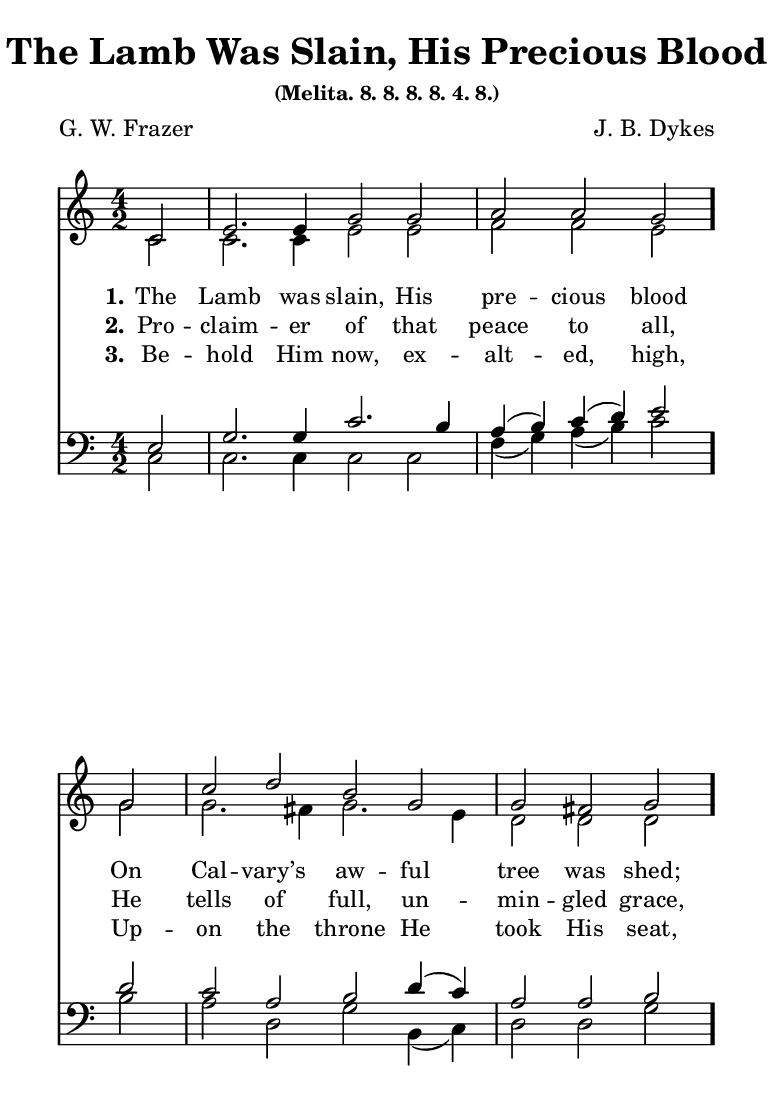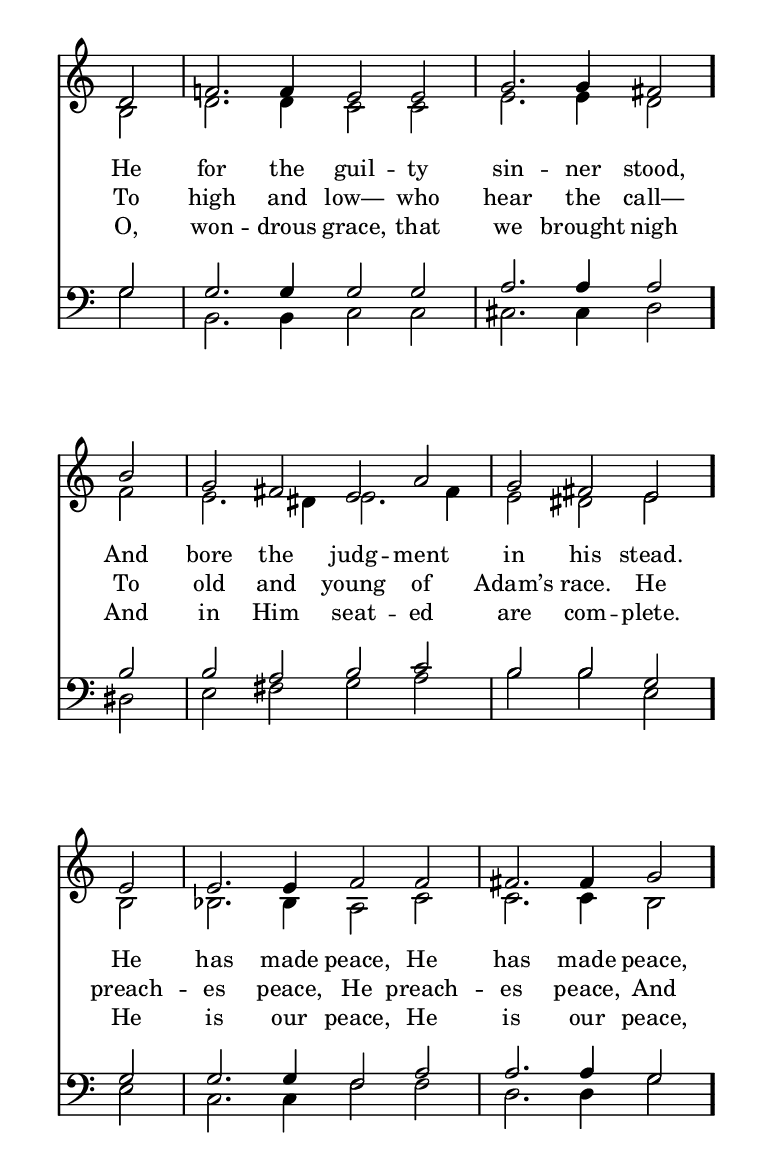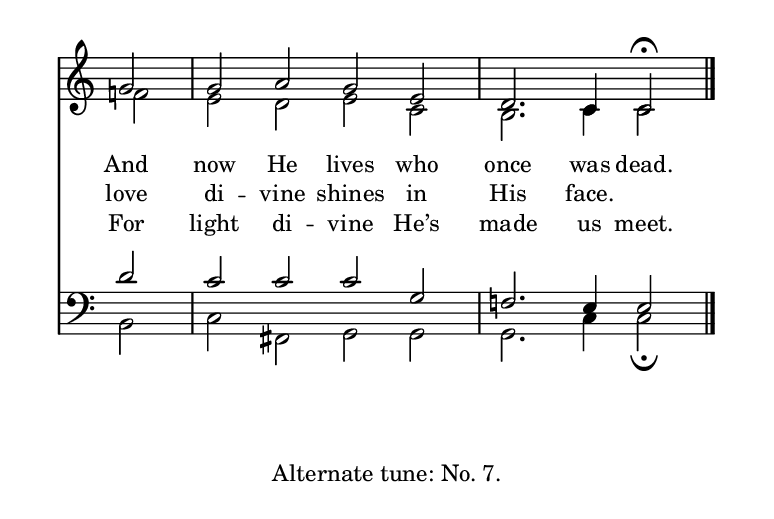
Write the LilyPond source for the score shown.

\include "common/global.ily"
\paper {
  \include "common/paper.ily"
  %ragged-bottom = ##t
  %ragged-last-bottom = ##t
  %systems-per-page = ##f
  %page-count = ##f
}

\header{
  title = "The Lamb Was Slain, His Precious Blood"
  subsubtitle = "(Melita. 8. 8. 8. 8. 4. 8.)"
  %meter = "8.8.8.8.4.8."
  poet = "G. W. Frazer"
  composer = "J. B. Dykes"
  %copyright = ""
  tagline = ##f
}

% for fermata in MIDI
ta = { \tempo 2=80 }
tb = { \tempo 2=40 }

global = {
  \include "common/overrides.ily"
  \override Staff.TimeSignature.style = #'()
  \time 4/2
  \override Score.MetronomeMark.transparent = ##t % hide all fermata changes too
  \ta
  \key c \major
  \partial 2
  \autoBeamOff
}

notesSoprano = {
\global
\relative c' {

c2 | e2. e4 g2 g | a a g
g | c d b g | g fis g
d | f!2. f4 e2 e | g2. g4 fis2
b | g fis e a | g fis e
e | e2. e4 f2 f2 | fis2. fis4 g2
g | g a g e | d2. c4 \tb c2 \fermata \ta

  \bar "|."

}
}

notesAlto = {
\global
\relative e' {

c2 c2. c4 e2 e | f f e
g2 | g2. fis4 g2. e4 | d2 d d % original has impossible timing for second dotted half (not dotted in original)
b2 | d2. d4 c2 c | e2. e4 d2
fis2 | e2. dis4 e2. fis4 | e2 dis e
b2 | bes2. bes4 a2 c | c2. c4 b2
f'!2 | e d e c | b2. c4 c2

}
}

notesTenor = {
\global
\relative a {

e2 | g2. g4 c2. b4 | a4( b) c( d) e2
d2 | c a b d4( c) | a2 a b
g2 | g2. g4 g2 g | a2. a4 a2
b2 | b a b c | b b g
g2 | g2. g4 f2 a | a2. a4 g2
d'2 | c c c g | f!2. e4 e2

}
}

notesBass = {
\global
\relative f {

c2 | c2. c4 c2 c | f4( g) a( b) c2
b2 | a d, g b,4( c) | d2 d g
g2 | b,2. b4 c2 c | cis2. cis4 d2
dis2 | e fis g a | b b e,
e2 | c2. c4 f2 f | d2. d4 g2
b,2 | c fis, g g | g2. c4 \tb c2 \fermata \ta


}
}

wordsA = \lyricmode {
\set stanza = "1."

The Lamb was slain, His pre -- cious blood \bar "."
On Cal -- vary’s aw -- ful tree was shed; \bar "."
He for the guil -- ty sin -- ner stood, \bar "."
And bore the judg -- ment in his stead. \bar "."
He has made peace, He has made peace, \bar "."
And now He lives who once was dead. \bar "."

}

wordsB = \lyricmode {
\set stanza = "2."

Pro -- claim -- er of that peace to all,
He tells of full, un -- min -- gled grace,
To high and low— who hear the call—
To old and young of Adam’s race.
He preach -- es peace, He preach -- es peace,
And love di -- vine shines in His face.

}

wordsC = \lyricmode {
\set stanza = "3."

Be -- hold Him now, ex -- alt -- ed, high,
Up -- on the throne He took His seat,
O, won -- drous grace, that we brought nigh
And in Him seat -- ed are com -- plete.
He is our peace, He is our peace,
For light di -- vine He’s made us meet.

}

\score {
  \context ChoirStaff <<
    \context Staff = upper <<
      \set ChoirStaff.systemStartDelimiter = #'SystemStartBar
      \context Voice  = sopranos { \voiceOne << \notesSoprano >> }
      \context Voice  = altos { \voiceTwo << \notesAlto >> }
      \context Lyrics = one   \lyricsto sopranos \wordsA
      \context Lyrics = two   \lyricsto sopranos \wordsB
      \context Lyrics = three \lyricsto sopranos \wordsC
    >>
    \context Staff = men <<
      \clef bass
      \context Voice  = tenors { \voiceOne << \notesTenor >> }
      \context Voice  = basses { \voiceTwo << \notesBass >> }
    >>
  >>
  \layout {
    \include "common/layout.ily"
  }
  \midi{
    \include "common/midi.ily"
  }
}

\noPageBreak

\markup { \fill-line { \line { Alternate tune: No. 7. } } }

\version "2.18.0"  % necessary for upgrading to future LilyPond versions.

% vi:set et ts=2 sw=2 ai nocindent syntax=lilypond
